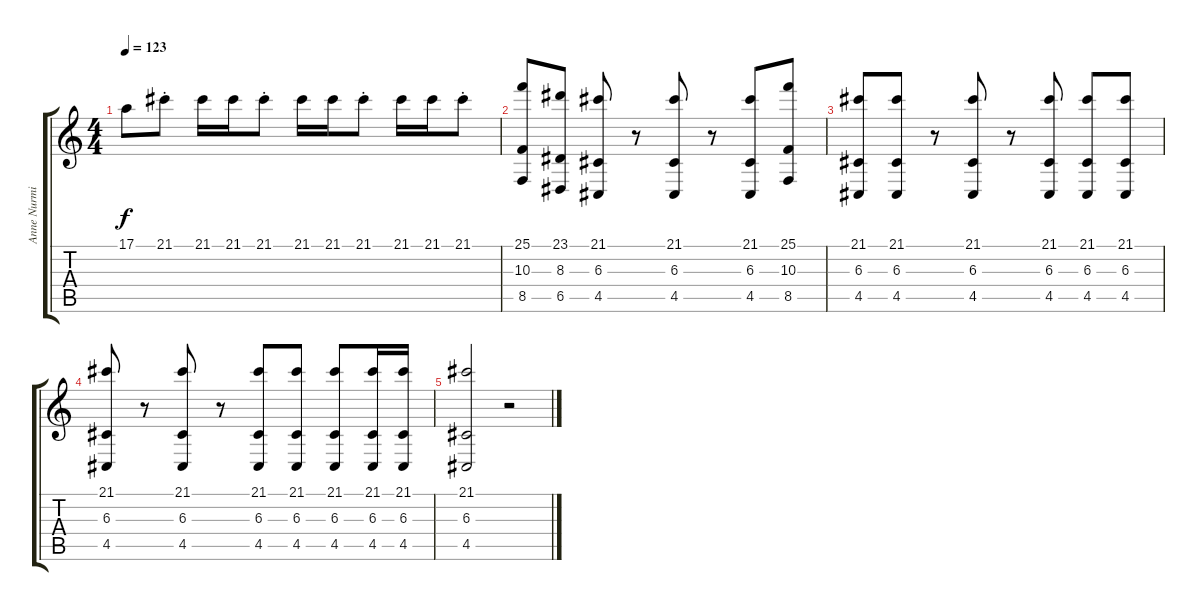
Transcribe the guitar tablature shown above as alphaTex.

\track ("Anne Nurmi" "Anne Nurmi") {instrument stringensemble1}
\staff {score tabs}
\tuning (E4 B3 G3 D3 A2 E2) {hide}
\ts (4 4)
\tempo 123
\clef g2
\ks c
17.1{t}.8{dy f} 21.1{st}.8 21.1.16 21.1.16 21.1{st}.8 21.1.16 21.1.16 21.1{st}.8 21.1.16 21.1.16 21.1{st}.8 |
(25.1 10.3 8.5).8 (23.1 8.3 6.5).8 (21.1 6.3 4.5).8 r.8 (21.1 6.3 4.5).8 r.8 (21.1 6.3 4.5).8 (25.1 10.3 8.5).8 |
(21.1 6.3 4.5).8 (21.1 6.3 4.5).8 r.8 (21.1 6.3 4.5).8 r.8 (21.1 6.3 4.5).8 (21.1 6.3 4.5).8 (21.1 6.3 4.5).8 |
(21.1 6.3 4.5).8 r.8 (21.1 6.3 4.5).8 r.8 (21.1 6.3 4.5).8 (21.1 6.3 4.5).8 (21.1 6.3 4.5).8 (21.1 6.3 4.5).16 (21.1 6.3 4.5).16 |
(21.1 6.3 4.5).2 r.2
